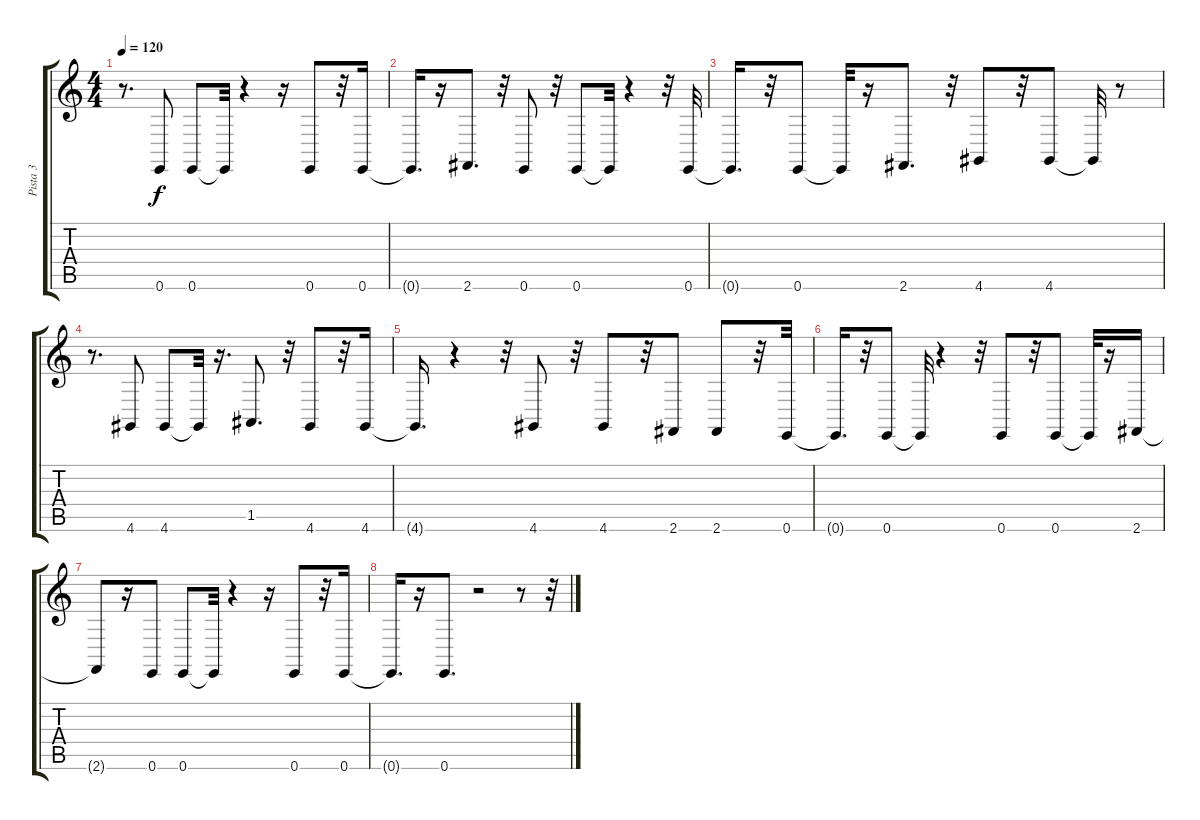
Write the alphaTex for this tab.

\track ("Pista 3" "Pista 3") {instrument tubularbells}
\staff {score tabs}
\tuning (E4 B3 G3 D3 A2 E2) {hide}
\ts (4 4)
\tempo 120
\clef g2
\ks c
r.8{d dy f} 0.6.8 0.6.8 0.6{t}.32 r.4 r.16 0.6.8 r.32 0.6.16 |
0.6{t}.16{d} r.16 2.6.8{d} r.32 0.6.8 r.32 0.6.8 0.6{t}.32 r.4 r.32 0.6.32 |
0.6{t}.16{d} r.32 0.6.8 0.6{t}.32 r.16 2.6.8{d} r.32 4.6.8 r.32 4.6.8 4.6{t}.32 r.8 |
r.8{d} 4.6.8 4.6.8 4.6{t}.32 r.16{d} 1.5.8{d} r.32 4.6.8 r.32 4.6.16 |
4.6{t}.16{d} r.4 r.32 4.6.8 r.32 4.6.8 r.32 2.6.8 2.6.8 r.32 0.6.32 |
0.6{t}.16{d} r.32 0.6.8 0.6{t}.32 r.4 r.32 0.6.8 r.32 0.6.8 0.6{t}.32 r.16 2.6.16 |
2.6{t}.8 r.16 0.6.8 0.6.8 0.6{t}.32 r.4 r.16 0.6.8 r.32 0.6.16 |
0.6{t}.16{d} r.16 0.6.8{d} r.2 r.8 r.32
